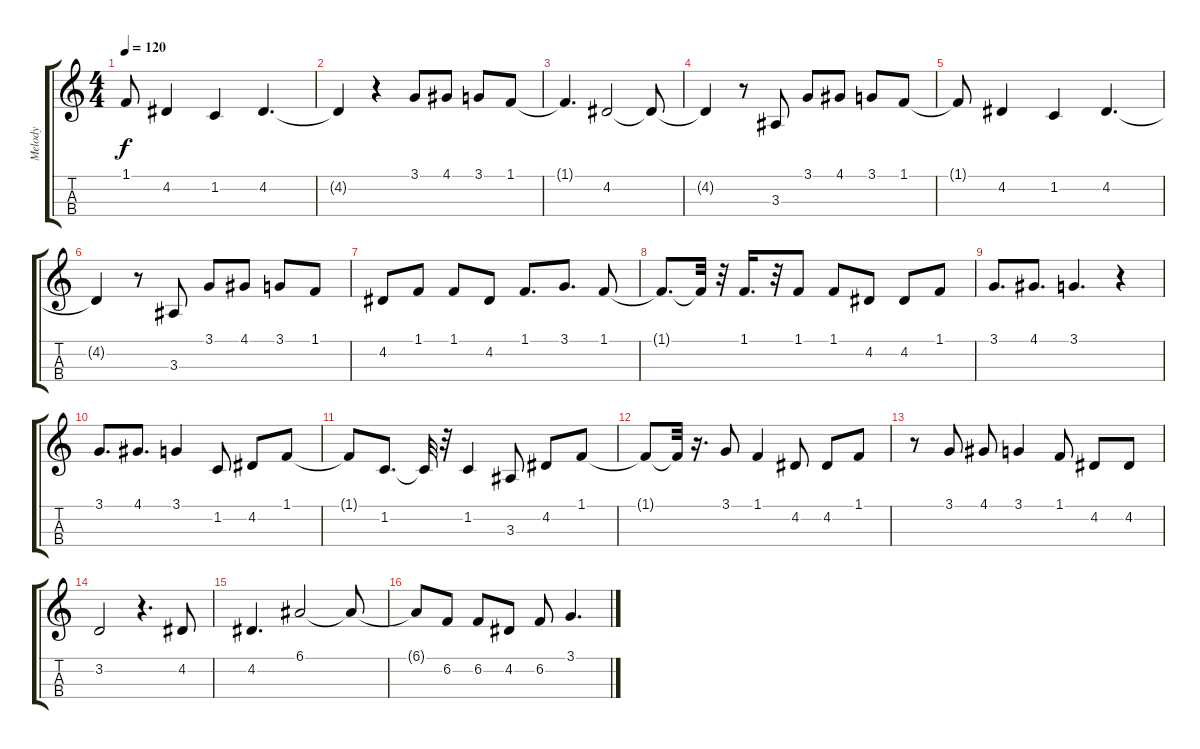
\track ("Melody" "Melody") {instrument flute}
\staff {score tabs}
\tuning (E4 B3 G3 D3) {hide}
\ts (4 4)
\tempo 120
\clef g2
\ks c
1.1{t}.8{dy f} 4.2.4 1.2.4 4.2.4{d} |
4.2{t}.4 r.4 3.1.8 4.1.8 3.1.8 1.1.8 |
1.1{t}.4{d} 4.2.2 4.2{t}.8 |
4.2{t}.4 r.8 3.3.8 3.1.8 4.1.8 3.1.8 1.1.8 |
1.1{t}.8 4.2.4 1.2.4 4.2.4{d} |
4.2{t}.4 r.8 3.3.8 3.1.8 4.1.8 3.1.8 1.1.8 |
4.2.8 1.1.8 1.1.8 4.2.8 1.1.8{d} 3.1.8{d} 1.1.8 |
1.1{t}.8{d} 1.1{t}.32 r.32 1.1.16{d} r.32 1.1.8 1.1.8 4.2.8 4.2.8 1.1.8 |
3.1.8{d} 4.1.8{d} 3.1.4{d} r.4 |
3.1.8{d} 4.1.8{d} 3.1.4 1.2.8 4.2.8 1.1.8 |
1.1{t}.8 1.2.8{d} 1.2{t}.32 r.32 1.2.4 3.3.8 4.2.8 1.1.8 |
1.1{t}.8 1.1{t}.32 r.16{d} 3.1.8 1.1.4 4.2.8 4.2.8 1.1.8 |
r.8 3.1.8 4.1.8 3.1.4 1.1.8 4.2.8 4.2.8 |
3.2.2 r.4{d} 4.2.8 |
4.2.4{d} 6.1.2 6.1{t}.8 |
6.1{t}.8 6.2.8 6.2.8 4.2.8 6.2.8 3.1.4{d}
